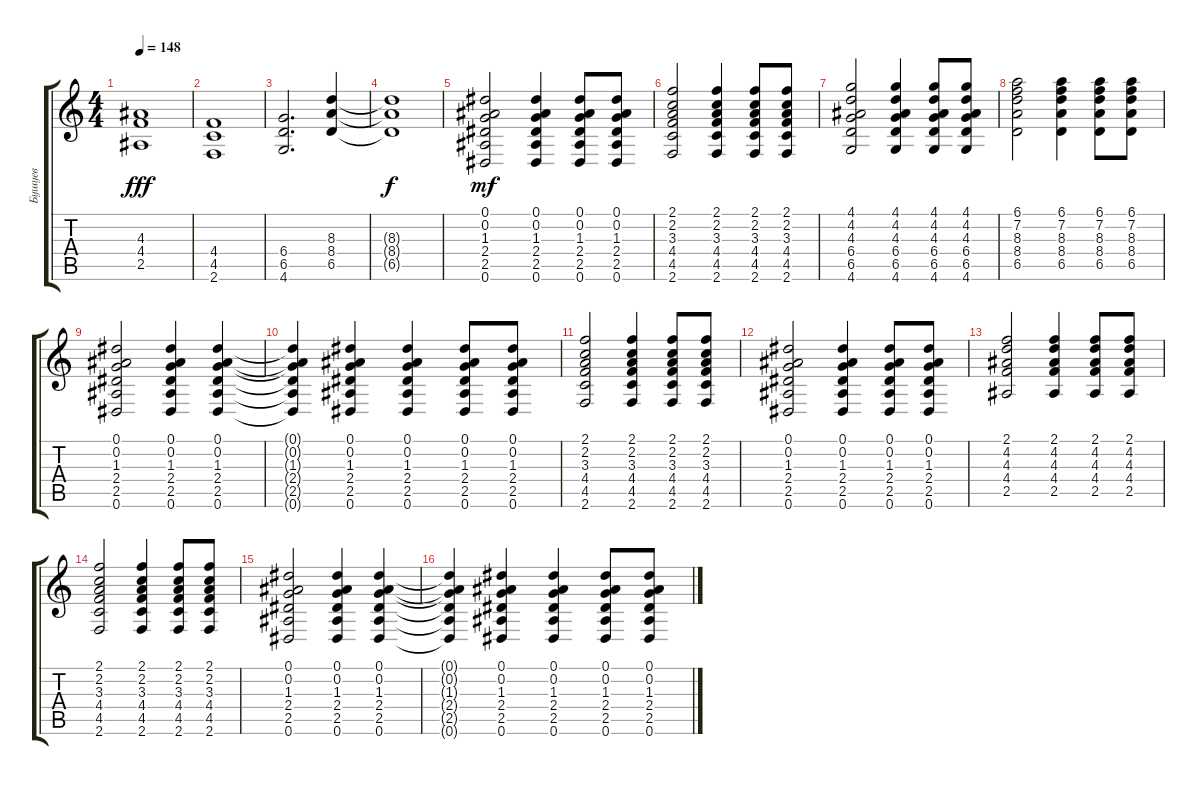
\track ("Бушуев" "Бушуев") {instrument acousticguitarsteel}
\staff {score tabs}
\tuning (Eb4 Bb3 Gb3 Db3 Ab2 Eb2) {hide}
\ts (4 4)
\tempo 148
\clef g2
\ks c
(4.3 4.4 2.5).1{dy fff} |
(4.4 4.5 2.6).1 |
(6.4 6.5 4.6).2{d} (8.3 8.4 6.5).4 |
(8.3{t} 8.4{t} 6.5{t}).1{dy f} |
(0.1 0.2 1.3 2.4 2.5 0.6).2{dy mf instrument acousticguitarsteel} (0.1 0.2 1.3 2.4 2.5 0.6).4 (0.1 0.2 1.3 2.4 2.5 0.6).8 (0.1 0.2 1.3 2.4 2.5 0.6).8 |
(2.1 2.2 3.3 4.4 4.5 2.6).2 (2.1 2.2 3.3 4.4 4.5 2.6).4 (2.1 2.2 3.3 4.4 4.5 2.6).8 (2.1 2.2 3.3 4.4 4.5 2.6).8 |
(4.1 4.2 4.3 6.4 6.5 4.6).2 (4.1 4.2 4.3 6.4 6.5 4.6).4 (4.1 4.2 4.3 6.4 6.5 4.6).8 (4.1 4.2 4.3 6.4 6.5 4.6).8 |
(6.1 7.2 8.3 8.4 6.5).2 (6.1 7.2 8.3 8.4 6.5).4 (6.1 7.2 8.3 8.4 6.5).8 (6.1 7.2 8.3 8.4 6.5).8 |
(0.1 0.2 1.3 2.4 2.5 0.6).2 (0.1 0.2 1.3 2.4 2.5 0.6).4 (0.1 0.2 1.3 2.4 2.5 0.6).4 |
(0.1{t} 0.2{t} 1.3{t} 2.4{t} 2.5{t} 0.6{t}).4 (0.1 0.2 1.3 2.4 2.5 0.6).4 (0.1 0.2 1.3 2.4 2.5 0.6).4 (0.1 0.2 1.3 2.4 2.5 0.6).8 (0.1 0.2 1.3 2.4 2.5 0.6).8 |
(2.1 2.2 3.3 4.4 4.5 2.6).2 (2.1 2.2 3.3 4.4 4.5 2.6).4 (2.1 2.2 3.3 4.4 4.5 2.6).8 (2.1 2.2 3.3 4.4 4.5 2.6).8 |
(0.1 0.2 1.3 2.4 2.5 0.6).2 (0.1 0.2 1.3 2.4 2.5 0.6).4 (0.1 0.2 1.3 2.4 2.5 0.6).8 (0.1 0.2 1.3 2.4 2.5 0.6).8 |
(2.1 4.2 4.3 4.4 2.5).2 (2.1 4.2 4.3 4.4 2.5).4 (2.1 4.2 4.3 4.4 2.5).8 (2.1 4.2 4.3 4.4 2.5).8 |
(2.1 2.2 3.3 4.4 4.5 2.6).2 (2.1 2.2 3.3 4.4 4.5 2.6).4 (2.1 2.2 3.3 4.4 4.5 2.6).8 (2.1 2.2 3.3 4.4 4.5 2.6).8 |
(0.1 0.2 1.3 2.4 2.5 0.6).2 (0.1 0.2 1.3 2.4 2.5 0.6).4 (0.1 0.2 1.3 2.4 2.5 0.6).4 |
(0.1{t} 0.2{t} 1.3{t} 2.4{t} 2.5{t} 0.6{t}).4 (0.1 0.2 1.3 2.4 2.5 0.6).4 (0.1 0.2 1.3 2.4 2.5 0.6).4 (0.1 0.2 1.3 2.4 2.5 0.6).8 (0.1 0.2 1.3 2.4 2.5 0.6).8
